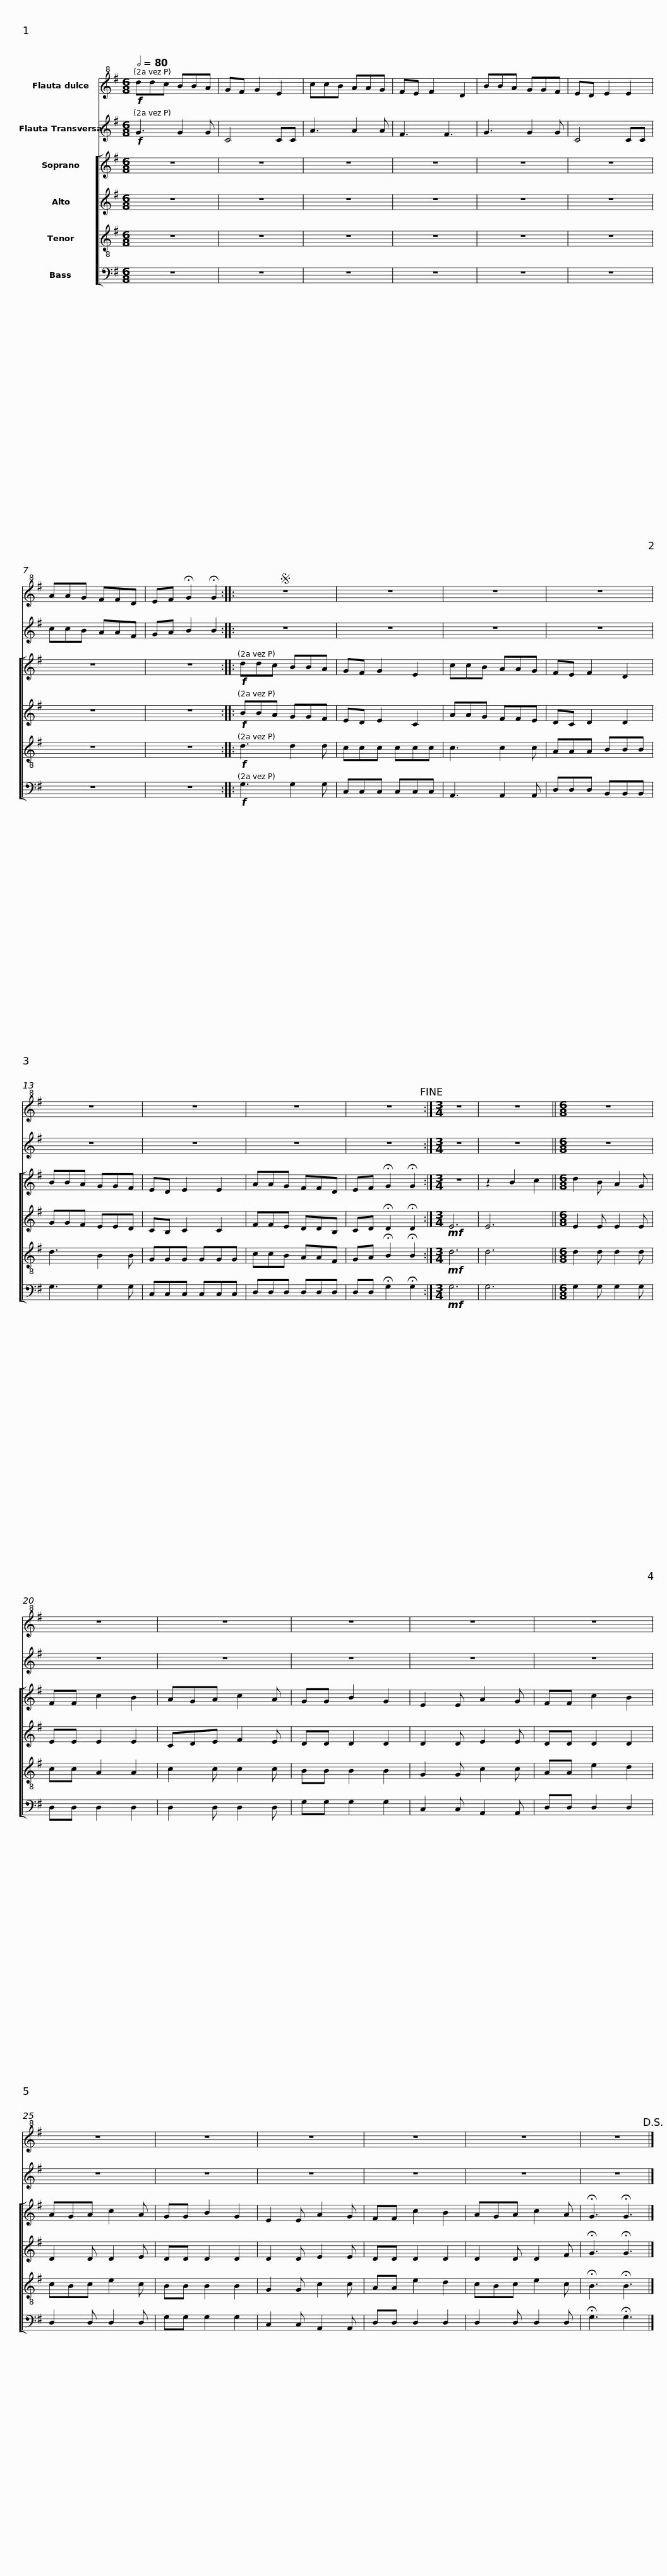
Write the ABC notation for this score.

X:1
%%score 1 2 [ 3 4 5 6 ]
L:1/8
Q:1/2=80
M:6/8
I:linebreak $
K:G
V:1 treble+8
V:2 treble
V:3 treble
V:4 treble
V:5 treble-8
V:6 bass
V:1
!f! ddc BBA | GF G2 E2 | ccB AAG | FE F2 D2 | BBA GGF |$ %5
 ED E2 E2 | AAG FFD | EF !fermata!G2 !fermata!G2 ::S z6 | z6 | %10
 z6 |$ z6 | z6 | z6 | z6 | %15
 z6!fine! :|[M:3/4] z6 | z6 ||$[M:6/8] z6 | z6 | %20
 z6 | z6 | z6 | z6 | z6 |$ %25
 z6 | z6 | z6 | z6 | z6!D.S.! |] %30
V:2
!f! G3 G2 G | C4 CC | A3 A2 A | F3 F3 | G3 G2 G |$ %5
 C4 CC | ccB AAF | GA B2 B2 :: z6 | z6 | %10
 z6 |$ z6 | z6 | z6 | z6 | %15
 z6 :|[M:3/4] z6 | z6 ||$[M:6/8] z6 | z6 | %20
 z6 | z6 | z6 | z6 | z6 |$ %25
 z6 | z6 | z6 | z6 | z6 |] %30
V:3
 z6 | z6 | z6 | z6 | z6 |$ %5
 z6 | z6 | z6 ::!f! ddc BBA | GF G2 E2 | %10
 ccB AAG |$ FE F2 D2 | BBA GGF | ED E2 E2 | AAG FFD | %15
 EF !fermata!G2 !fermata!G2 :|[M:3/4] z6 | z2 B2 c2 ||$[M:6/8] d2 B A2 G | FF c2 B2 | %20
 AGA c2 A | GG B2 G2 | E2 E A2 G | FF c2 B2 | AGA c2 A |$ %25
 GG B2 G2 | E2 E A2 G | FF c2 B2 | AGA c2 A | !fermata!G3 !fermata!G3 |] %30
V:4
 z6 | z6 | z6 | z6 | z6 |$ %5
 z6 | z6 | z6 ::!f! BBA GGF | ED E2 C2 | %10
 AAG FFE |$ DC D2 D2 | GGF EED | CB, C2 C2 | FFE DDB, | %15
 CD !fermata!D2 !fermata!D2 :|[M:3/4]!mf! E6 | E6 ||$[M:6/8] E2 E E2 E | EE E2 E2 | %20
 CDE F2 E | DD D2 D2 | D2 D E2 E | DD D2 D2 | D2 D D2 E |$ %25
 DD D2 D2 | D2 D E2 E | DD D2 D2 | D2 D D2 F | !fermata!G3 !fermata!G3 |] %30
V:5
 z6 | z6 | z6 | z6 | z6 |$ %5
 z6 | z6 | z6 ::!f! d3 d2 d | ccc ccc | %10
 c3 c2 c |$ AAA BBB | d3 B2 B | GGG GGG | ccB AAF | %15
 GA !fermata!B2 !fermata!B2 :|[M:3/4]!mf! d6 | d6 ||$[M:6/8] d2 d d2 d | cc A2 A2 | %20
 c2 c c2 c | BB B2 B2 | G2 G c2 c | AA e2 d2 | cBc e2 c |$ %25
 BB B2 B2 | G2 G c2 c | AA e2 d2 | cBc e2 c | !fermata!B3 !fermata!B3 |] %30
V:6
 z6 | z6 | z6 | z6 | z6 |$ %5
 z6 | z6 | z6 ::!f! G,3 G,2 G, | C,C,C, C,C,C, | %10
 A,,3 A,,2 A,, |$ D,D,D, B,,B,,B,, | G,3 G,2 G, | C,C,C, C,C,C, | D,D,D, D,D,D, | %15
 D,D, !fermata!G,2 !fermata!G,2 :|[M:3/4]!mf! G,6 | G,6 ||$[M:6/8] G,2 G, G,2 G, | D,D, D,2 D,2 | %20
 D,2 D, D,2 D, | G,G, G,2 G,2 | C,2 C, A,,2 A,, | D,D, D,2 D,2 | D,2 D, D,2 D, |$ %25
 G,G, G,2 G,2 | C,2 C, A,,2 A,, | D,D, D,2 D,2 | D,2 D, D,2 D, | !fermata!G,3 !fermata!G,3 |] %30
